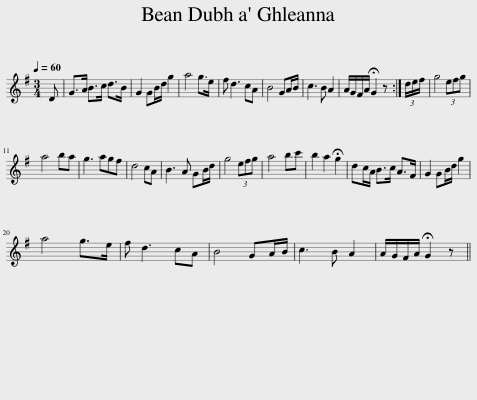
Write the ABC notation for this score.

X:1
L:1/8
Q:1/4=60
M:3/4
I:linebreak $
K:G
V:1 treble
V:1
 D | G>A B>c d>B | G2 GB/d/ g2 | a4 g>e | f d3 cA | %5
 B4 GA/B/ | c3 B A2 | A/G/F/A/ !fermata!G2 z :| (3d/e/f/ | g4 (3efg |$ %10
 a4 ba | g3 agf | d4 cA | B3 A GB/d/ | g4 (3efg | %15
 a4 bc' | b2 a2 !fermata!g2 | dc/A/ B>c A>F | G2 GB/d/ g2 |$ a4 g>e | %20
 f d3 cA | B4 GA/B/ | c3 B A2 | A/G/F/A/ !fermata!G2 z || %24
